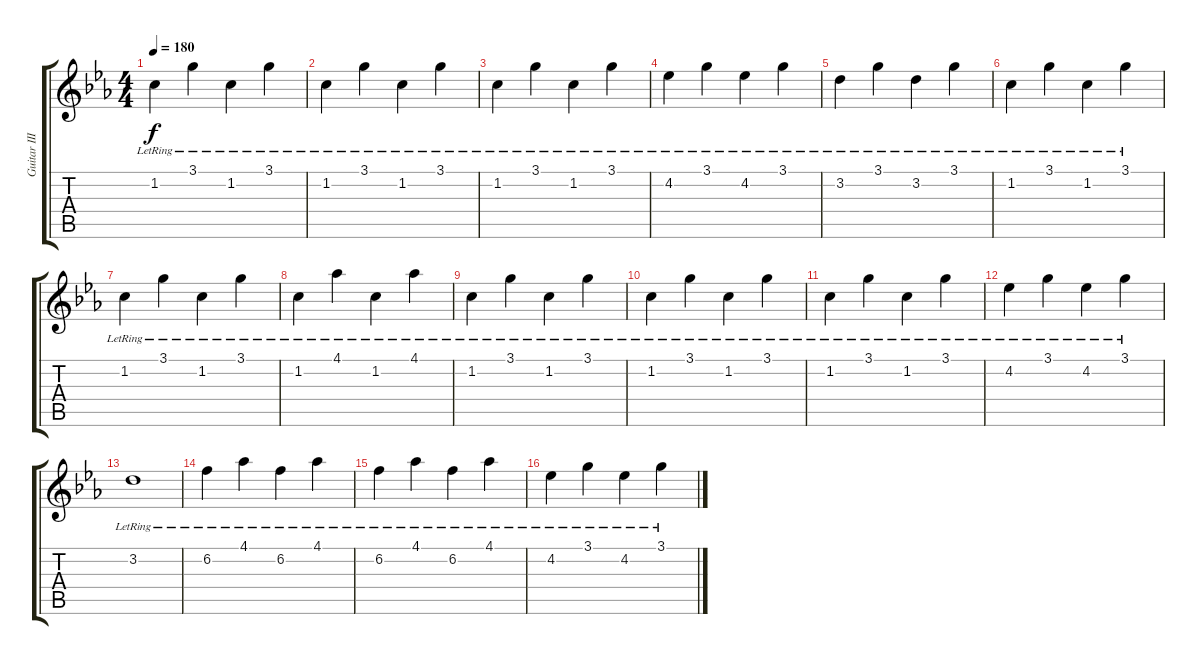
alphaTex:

\track ("Guitar III" "Guitar III") {instrument acousticguitarsteel}
\staff {score tabs}
\tuning (E4 B3 G3 D3 A2 E2) {hide}
\ts (4 4)
\tempo 180
\clef g2
\ks cminor
1.2{lr}.4{dy f} 3.1{lr}.4 1.2{lr}.4 3.1{lr}.4 |
1.2{lr}.4 3.1{lr}.4 1.2{lr}.4 3.1{lr}.4 |
1.2{lr}.4 3.1{lr}.4 1.2{lr}.4 3.1{lr}.4 |
4.2{lr}.4 3.1{lr}.4 4.2{lr}.4 3.1{lr}.4 |
3.2{lr}.4 3.1{lr}.4 3.2{lr}.4 3.1{lr}.4 |
1.2{lr}.4 3.1{lr}.4 1.2{lr}.4 3.1{lr}.4 |
1.2{lr}.4 3.1{lr}.4 1.2{lr}.4 3.1{lr}.4 |
1.2{lr}.4 4.1{lr}.4 1.2{lr}.4 4.1{lr}.4 |
1.2{lr}.4 3.1{lr}.4 1.2{lr}.4 3.1{lr}.4 |
1.2{lr}.4 3.1{lr}.4 1.2{lr}.4 3.1{lr}.4 |
1.2{lr}.4 3.1{lr}.4 1.2{lr}.4 3.1{lr}.4 |
4.2{lr}.4 3.1{lr}.4 4.2{lr}.4 3.1{lr}.4 |
3.2{lr}.1 |
6.2{lr}.4 4.1{lr}.4 6.2{lr}.4 4.1{lr}.4 |
6.2{lr}.4 4.1{lr}.4 6.2{lr}.4 4.1{lr}.4 |
4.2{lr}.4 3.1{lr}.4 4.2{lr}.4 3.1{lr}.4
